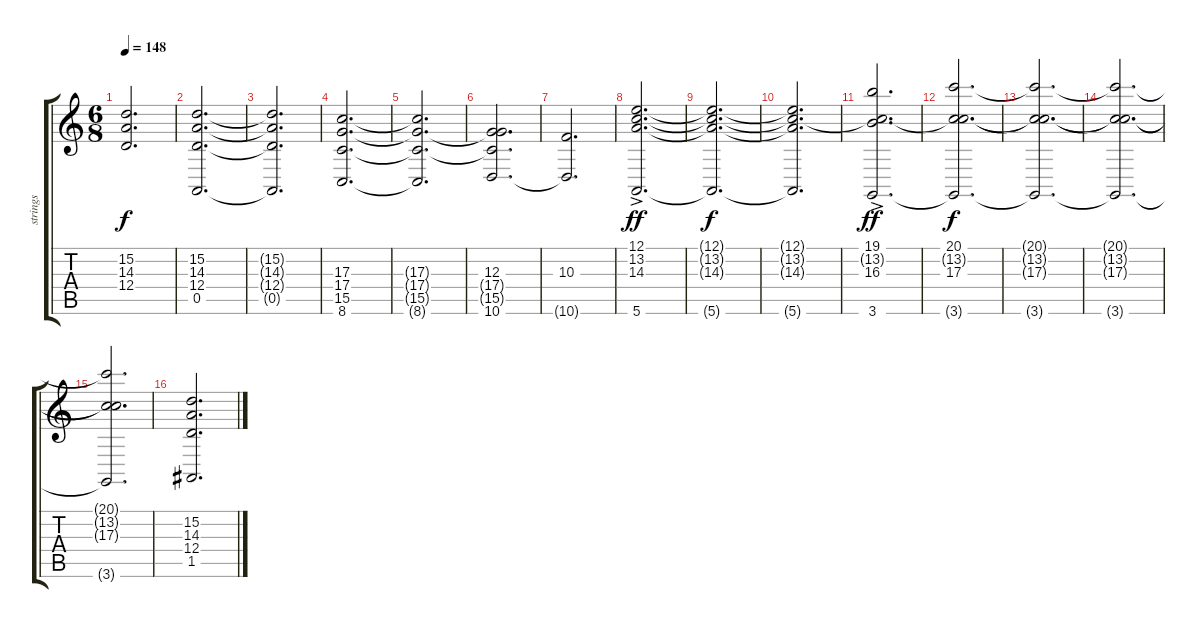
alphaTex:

\track ("strings" "strings") {instrument stringensemble1}
\staff {score tabs}
\tuning (E4 B3 G3 D3 A2 E2) {hide}
\ts (6 8)
\tempo 148
\clef g2
\ks c
(15.2{t} 14.3{t} 12.4{t}).2{d dy f} |
(15.2 14.3 12.4 0.5).2{d} |
(15.2{t} 14.3{t} 12.4{t} 0.5{t}).2{d} |
(17.3 17.4 15.5 8.6).2{d} |
(17.3{t} 17.4{t} 15.5{t} 8.6{t}).2{d} |
(12.3 17.4{t} 15.5{t} 10.6).2{d} |
(10.3 10.6{t}).2{d} |
(12.1 13.2 14.3 5.6{ac}).2{d dy ff} |
(12.1{t} 13.2{t} 14.3{t} 5.6{t}).2{d dy f} |
(12.1{t} 13.2{t} 14.3{t} 5.6{t}).2{d} |
(19.1 13.2{t} 16.3 3.6{ac}).2{d dy ff} |
(20.1 13.2{t} 17.3 3.6{t}).2{d dy f} |
(20.1{t} 13.2{t} 17.3{t} 3.6{t}).2{d} |
(20.1{t} 13.2{t} 17.3{t} 3.6{t}).2{d} |
(20.1{t} 13.2{t} 17.3{t} 3.6{t}).2{d} |
(15.2 14.3 12.4 1.5).2{d}
